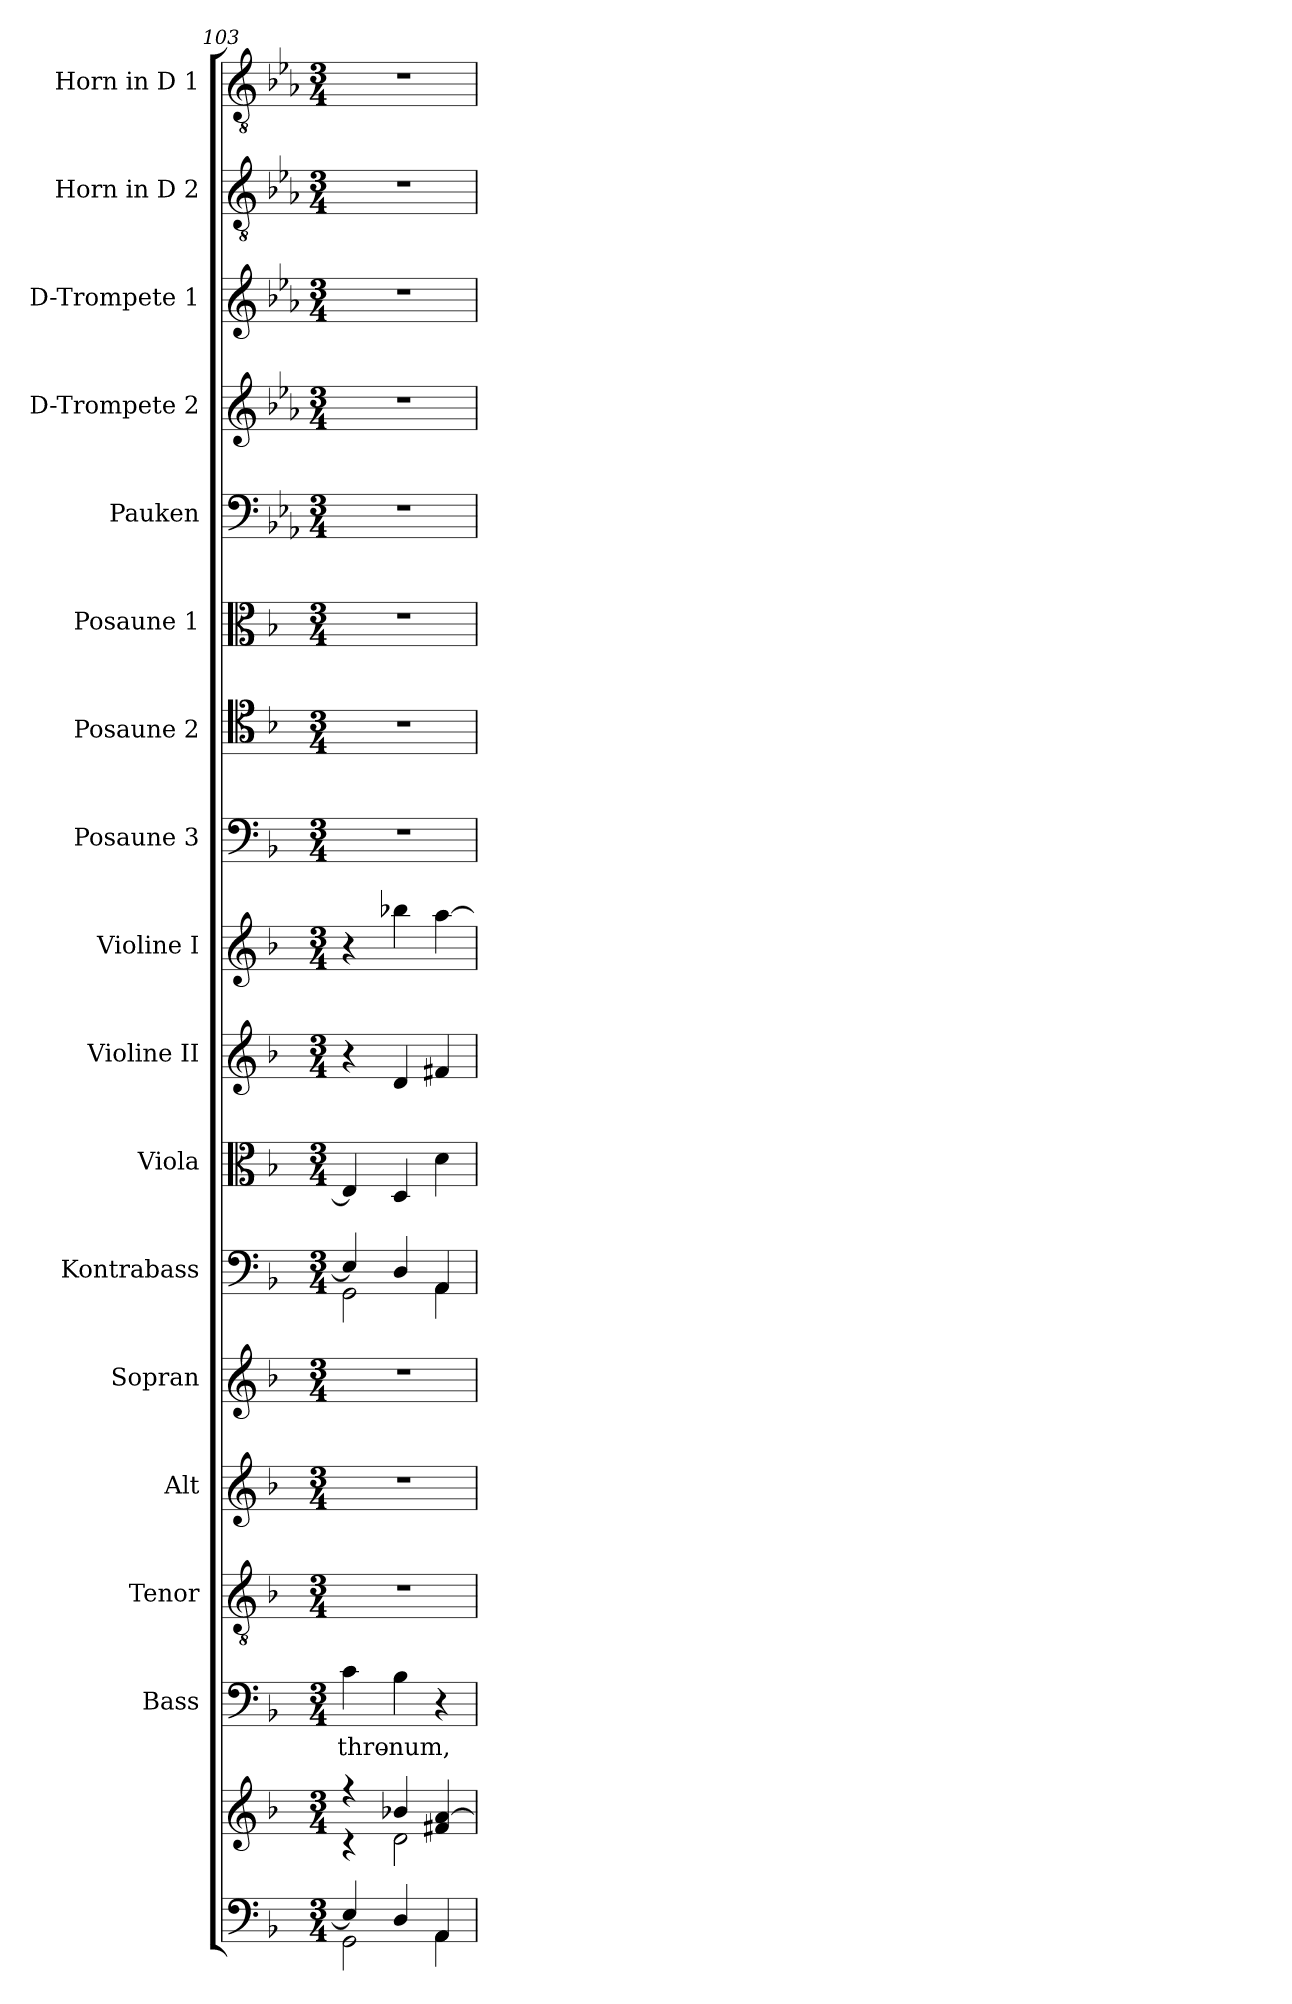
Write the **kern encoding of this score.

**kern	**kern	**kern	**text	**kern	**kern	**kern	**kern	**kern	**kern	**kern	**kern	**kern	**kern	**kern	**kern	**kern	**kern	**kern
*part17	*part17	*part16	*part16	*part15	*part14	*part13	*part12	*part11	*part10	*part9	*part8	*part7	*part6	*part5	*part4	*part3	*part2	*part1
*staff18	*staff17	*staff16	*staff16	*staff15	*staff14	*staff13	*staff12	*staff11	*staff10	*staff9	*staff8	*staff7	*staff6	*staff5	*staff4	*staff3	*staff2	*staff1
*	*	*I"Bass	*	*I"Tenor	*I"Alt	*I"Sopran	*I"Kontrabass	*I"Viola	*I"Violine II	*I"Violine I	*I"Posaune 3	*I"Posaune 2	*I"Posaune 1	*I"Pauken	*I"D-Trompete 2	*I"D-Trompete 1	*I"Horn in D 2	*I"Horn in D 1
*	*	*I'B.	*	*I'T.	*I'A.	*I'S.	*I'Kb.	*I'Vla.	*I'Vl. II	*I'Vl. I	*I'Pos. 3	*I'Pos. 2	*I'Pos. 1	*I'Pk.	*I'D Trp. 2	*I'D Trp. 1	*I'Hrn. 2	*I'Hrn. 1
!!LO:PB:g=z
*clefF4	*clefG2	*clefF4	*	*clefGv2	*clefG2	*clefG2	*clefF4	*clefC3	*clefG2	*clefG2	*clefF4	*clefC4	*clefC3	*clefF4	*clefG2	*clefG2	*clefGv2	*clefGv2
*	*	*	*	*	*	*	*ITrd7c12	*	*	*	*	*	*	*ITrd-1c-2	*ITrd-1c-2	*ITrd-1c-2	*ITrd-1c-2	*ITrd-1c-2
*k[b-]	*k[b-]	*k[b-]	*	*k[b-]	*k[b-]	*k[b-]	*k[b-]	*k[b-]	*k[b-]	*k[b-]	*k[b-]	*k[b-]	*k[b-]	*k[b-]	*k[b-]	*k[b-]	*k[b-]	*k[b-]
*F:	*F:	*F:	*	*F:	*F:	*F:	*F:	*F:	*F:	*F:	*F:	*F:	*F:	*F:	*F:	*F:	*F:	*F:
*M3/4	*M3/4	*M3/4	*	*M3/4	*M3/4	*M3/4	*M3/4	*M3/4	*M3/4	*M3/4	*M3/4	*M3/4	*M3/4	*M3/4	*M3/4	*M3/4	*M3/4	*M3/4
=103	=103	=103	=103	=103	=103	=103	=103	=103	=103	=103	=103	=103	=103	=103	=103	=103	=103	=103
*^	*^	*	*	*	*	*	*	*	*	*	*	*	*	*	*	*	*	*
!	!	!	!	!	!LO:LY:b	!	!	!	!	!	!	!	!	!	!	!	!	!	!	!
*	*	*	*	*	*	*	*	*	*^	*	*	*	*	*	*	*	*	*	*	*
4E/]	2GG\	4r	4r	4c\	thro-	2.r	2.r	2.r	4EE/]	2GGG\	4E/]	4r	4r	2.r	2.r	2.r	2.r	2.r	2.r	2.r	2.r
!	!	!	!	!	!LO:LY:b	!	!	!	!	!	!	!	!	!	!	!	!	!	!	!	!
4D/	.	4b-X/	2d\	4B-\	-num,	.	.	.	4DD/	.	4D/	4d/	4bb-X\	.	.	.	.	.	.	.	.
4AA/	4AA\	4f#X/ [>4a/	.	4r	.	.	.	.	4AAA/	4AAA\	4d\	4f#X/	[4aa\	.	.	.	.	.	.	.	.
*v	*v	*	*	*	*	*	*	*	*v	*v	*	*	*	*	*	*	*	*	*	*	*
*	*v	*v	*	*	*	*	*	*	*	*	*	*	*	*	*	*	*	*	*
=	=	=	=	=	=	=	=	=	=	=	=	=	=	=	=	=	=	=
*-	*-	*-	*-	*-	*-	*-	*-	*-	*-	*-	*-	*-	*-	*-	*-	*-	*-	*-
